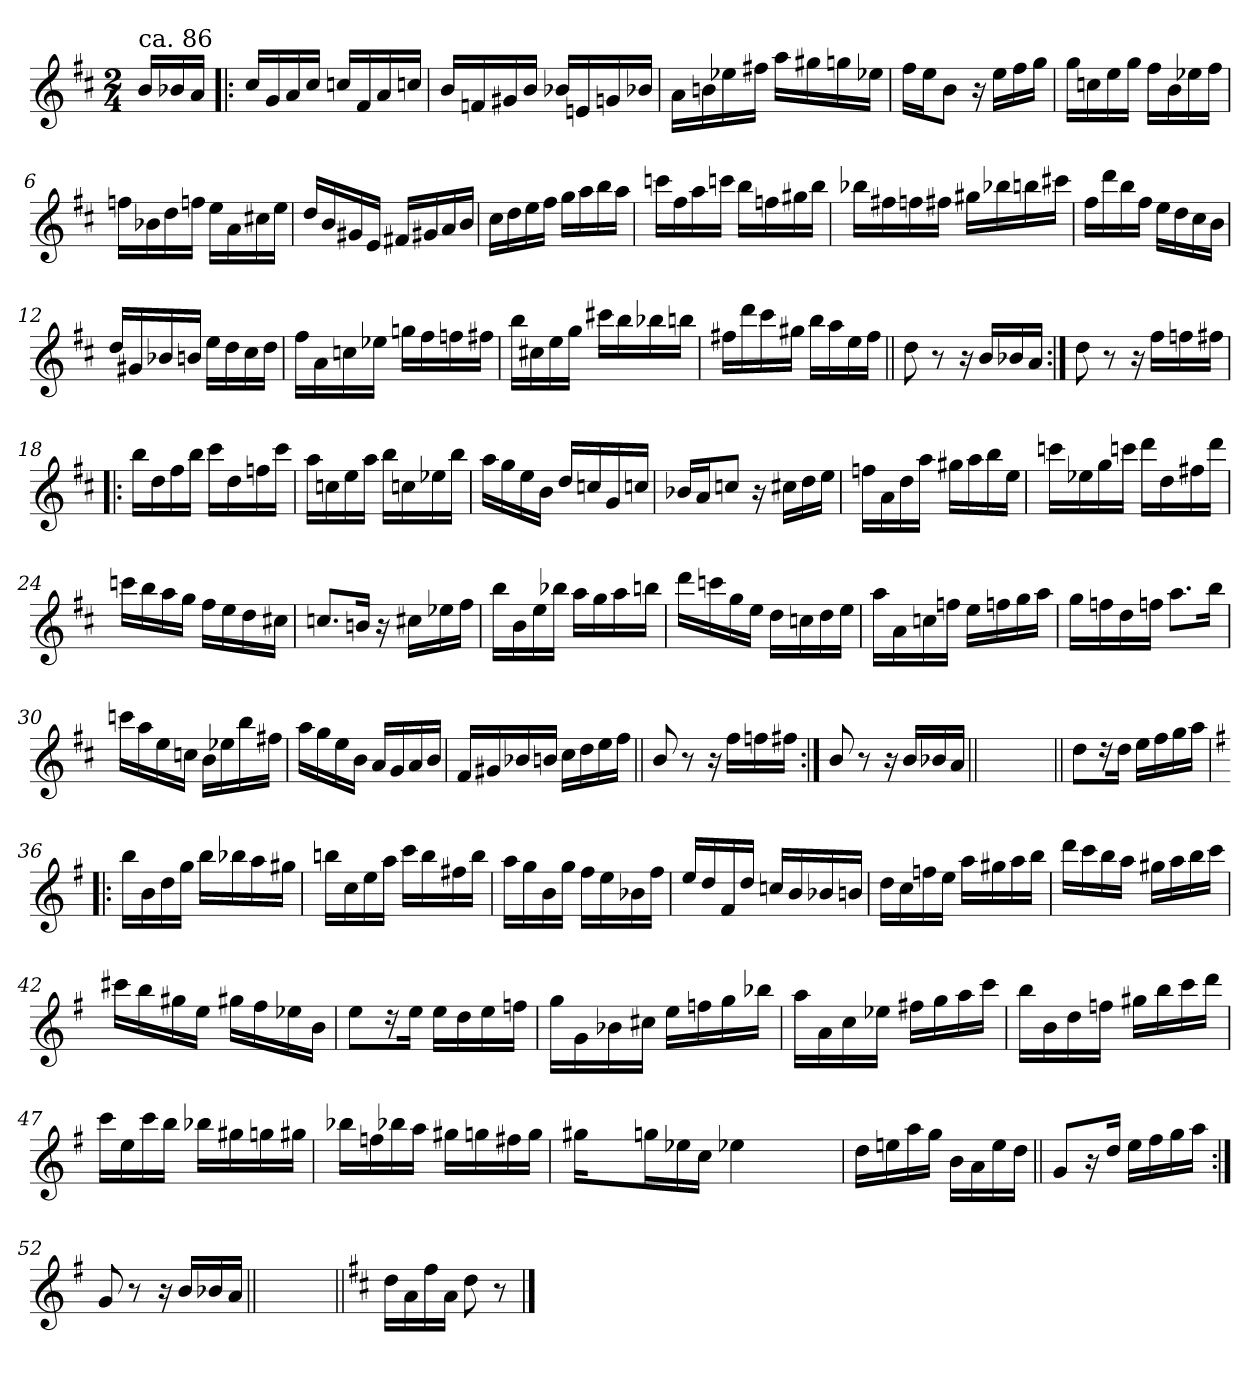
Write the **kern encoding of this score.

**kern
*part1
*staff1
*clefG2
*k[f#c#]
*D:
*M2/4
=
!LO:TX:a:t=ca. 86
16b/LL
16b-X/
16a/JJ
=1!|:
16cc#/LL
16g/
16a/
16cc#/JJ
16ccn/LL
16f#/
16a/
16ccn/JJ
=2
16b/LL
16fn/
16g#X/
16b/JJ
16b-X/LL
16en/
16gn/
16b-X/JJ
=3
16a\LL
16bn\
16ee-X\
16ff#X\JJ
16aa\LL
16gg#X\
16ggn\
16ee-X\JJ
=4
16ff#\LL
16ee\J
8b\J
16r
16ee\LL
16ff#\
16gg\JJ
!!LO:LB:g=z
=5
16gg\LL
16ccn\
16ee\
16gg\JJ
16ff#\LL
16b\
16ee-X\
16ff#\JJ
=6
16ffn\LL
16b-X\
16dd\
16ffn\JJ
16ee\LL
16a\
16cc#X\
16ee\JJ
=7
16dd/LL
16b/
16g#X/
16e/JJ
16f#X/LL
16g#X/
16a/
16b/JJ
=8
16cc#\LL
16dd\
16ee\
16ff#\JJ
16gg\LL
16aa\
16bb\
16aa\JJ
=9
16cccn\LL
16ff#\
16aa\
16cccn\JJ
16bb\LL
16ffn\
16gg#X\
16bb\JJ
!!LO:LB:g=z
=10
16bb-X\LL
16ff#X\
16ffn\
16ff#X\JJ
16gg#X\LL
16bb-X\
16bbn\
16ccc#X\JJ
=11
16ff#\LL
16ddd\
16bb\
16ff#\JJ
16ee\LL
16dd\
16cc#\
16b\JJ
=12
16dd/LL
16g#X/
16b-X/
16bn/JJ
16ee\LL
16dd\
16cc#\
16dd\JJ
=13
16ff#\LL
16a\
16ccn\
16ee-X\JJ
16ggn\LL
16ff#\
16ffn\
16ff#X\JJ
=14
16bb\LL
16cc#X\
16ee\
16gg\JJ
16ccc#X\LL
16bb\
16bb-X\
16bbn\JJ
!!LO:LB:g=z
=15
16ff#X\LL
16ddd\
16ccc#\
16gg#X\JJ
16bb\LL
16aa\
16ee\
16ff#\JJ
=16||
8dd\
8r
16r
16b/LL
16b-X/
16a/JJ
=17:|!
8dd\
8r
16r
16ff#\LL
16ffn\
16ff#X\JJ
=18!|:
16bb\LL
16dd\
16ff#\
16bb\JJ
16ccc#\LL
16dd\
16ffn\
16ccc#\JJ
=19
16aa\LL
16ccn\
16ee\
16aa\JJ
16bb\LL
16ccn\
16ee-X\
16bb\JJ
!!LO:LB:g=z
=20
16aa\LL
16gg\
16ee\
16b\JJ
16dd/LL
16ccn/
16g/
16ccn/JJ
=21
16b-X/LL
16a/J
8ccn/J
16r
16cc#X\LL
16dd\
16ee\JJ
=22
16ffn\LL
16a\
16dd\
16aa\JJ
16gg#X\LL
16aa\
16bb\
16ee\JJ
=23
16cccn\LL
16ee-X\
16gg\
16cccn\JJ
16ddd\LL
16dd\
16ff#X\
16ddd\JJ
=24
16cccn\LL
16bb\
16aa\
16gg\JJ
16ff#\LL
16ee\
16dd\
16cc#X\JJ
!!LO:LB:g=z
=25
8.ccn/L
16bn/Jk
16r
16cc#X\LL
16ee-X\
16ff#\JJ
=26
16bb\LL
16b\
16ee\
16bb-X\JJ
16aa\LL
16gg\
16aa\
16bbn\JJ
=27
16ddd\LL
16cccn\
16gg\
16ee\JJ
16dd\LL
16ccn\
16dd\
16ee\JJ
=28
16aa\LL
16a\
16ccn\
16ffn\JJ
16ee\LL
16ffn\
16gg\
16aa\JJ
=29
16gg\LL
16ffn\
16dd\
16ffn\JJ
8.aa\L
16bb\Jk
!!LO:LB:g=z
=30
16cccn\LL
16aa\
16ee\
16ccn\JJ
16b\LL
16ee-X\
16bb\
16ff#X\JJ
=31
16aa\LL
16gg\
16ee\
16b\JJ
16a/LL
16g/
16a/
16b/JJ
=32
16f#/LL
16g#X/
16b-X/
16bn/JJ
16cc#\LL
16dd\
16ee\
16ff#\JJ
=33||
8b/
8r
16r
16ff#\LL
16ffn\
16ff#X\JJ
=34:|!
8b/
8r
16r
16b/LL
16b-X/
16a/JJ
=34X341||
2ryy
!!LO:LB:g=z
=35||
8dd\L
16r
16dd\Jk
16ee\LL
16ff#\
16gg\
16aa\JJ
=36!|:
*k[f#]
*G:
16bb\LL
16b\
16dd\
16gg\JJ
16bb\LL
16bb-X\
16aa\
16gg#X\JJ
=37
16bbn\LL
16cc\
16ee\
16aa\JJ
16ccc\LL
16bb\
16ff#X\
16bb\JJ
=38
16aa\LL
16gg\
16b\
16gg\JJ
16ff#\LL
16ee\
16b-X\
16ff#\JJ
=39
16ee/LL
16dd/
16f#/
16dd/JJ
16ccn/LL
16b/
16b-X/
16bn/JJ
!!LO:LB:g=z
=40
16dd\LL
16cc\
16ffn\
16ee\JJ
16aa\LL
16gg#X\
16aa\
16bb\JJ
=41
16ddd\LL
16ccc\
16bb\
16aa\JJ
16gg#X\LL
16aa\
16bb\
16ccc\JJ
=42
16ccc#X\LL
16bb\
16gg#X\
16ee\JJ
16gg#X\LL
16ff#\
16ee-X\
16b\JJ
=43
8ee\L
16r
16ee\Jk
16ee\LL
16dd\
16ee\
16ffn\JJ
=44
16gg\LL
16g\
16b-X\
16cc#X\JJ
16ee\LL
16ffn\
16gg\
16bb-X\JJ
!!LO:LB:g=z
=45
16aa\LL
16a\
16cc\
16ee-X\JJ
16ff#X\LL
16gg\
16aa\
16ccc\JJ
=46
16bb\LL
16b\
16dd\
16ffn\JJ
16gg#X\LL
16bb\
16ccc\
16ddd\JJ
=47
16ccc\LL
16ee\
16ccc\
16bb\JJ
16bb-X\LL
16gg#X\
16ggn\
16gg#X\JJ
=48
16bb-X\LL
16ffn\
16bb-X\
16aa\JJ
16gg#X\LL
16ggn\
16ff#X\
16gg\JJ
=49
16gg#X\LL
4ryy
16ggn\
16ee-X\
16cc\JJ
4ee-X\
8ryy
8ryy
!!LO:LB:g=z
=50
16dd\LL
16een\
16aa\
16gg\JJ
16b\LL
16a\
16ee\
16dd\JJ
=51||
8g/L
16r
16dd/Jk
16ee\LL
16ff#\
16gg\
16aa\JJ
=52:|!
8g/
8r
16r
16b/LL
16b-X/
16a/JJ
=53||
2ryy
=54||
*k[f#c#]
*D:
16dd\LL
16a\
16ff#\
16a\JJ
8dd\
8r
==
*-
